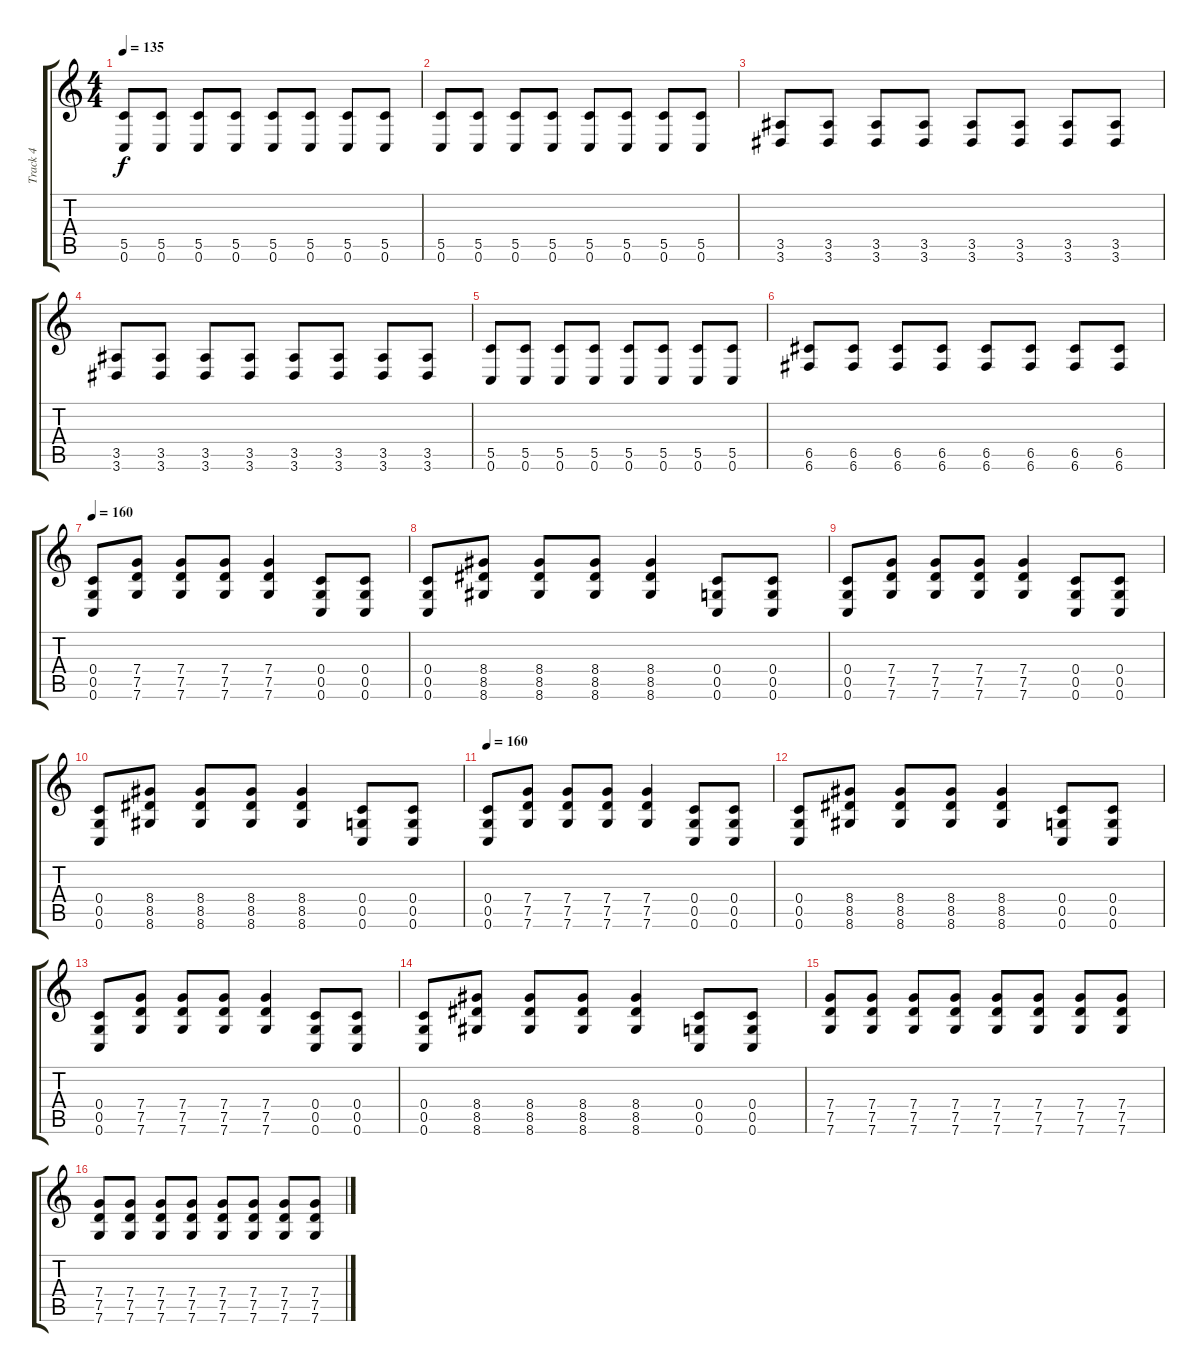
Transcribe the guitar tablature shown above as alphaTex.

\track ("Track 4" "Track 4") {instrument distortionguitar}
\staff {score tabs}
\tuning (D4 A3 F3 C3 G2 C2) {hide}
\ts (4 4)
\tempo 135
\clef g2
\ks c
(5.5 0.6).8{dy f} (5.5 0.6).8 (5.5 0.6).8 (5.5 0.6).8 (5.5 0.6).8 (5.5 0.6).8 (5.5 0.6).8 (5.5 0.6).8 |
(5.5 0.6).8 (5.5 0.6).8 (5.5 0.6).8 (5.5 0.6).8 (5.5 0.6).8 (5.5 0.6).8 (5.5 0.6).8 (5.5 0.6).8 |
(3.5 3.6).8 (3.5 3.6).8 (3.5 3.6).8 (3.5 3.6).8 (3.5 3.6).8 (3.5 3.6).8 (3.5 3.6).8 (3.5 3.6).8 |
(3.5 3.6).8 (3.5 3.6).8 (3.5 3.6).8 (3.5 3.6).8 (3.5 3.6).8 (3.5 3.6).8 (3.5 3.6).8 (3.5 3.6).8 |
(5.5 0.6).8 (5.5 0.6).8 (5.5 0.6).8 (5.5 0.6).8 (5.5 0.6).8 (5.5 0.6).8 (5.5 0.6).8 (5.5 0.6).8 |
(6.5 6.6).8 (6.5 6.6).8 (6.5 6.6).8 (6.5 6.6).8 (6.5 6.6).8 (6.5 6.6).8 (6.5 6.6).8 (6.5 6.6).8 |
\tempo 160
(0.4 0.5 0.6).8 (7.4 7.5 7.6).8 (7.4 7.5 7.6).8 (7.4 7.5 7.6).8 (7.4 7.5 7.6).4 (0.4 0.5 0.6).8 (0.4 0.5 0.6).8 |
(0.4 0.5 0.6).8 (8.4 8.5 8.6).8 (8.4 8.5 8.6).8 (8.4 8.5 8.6).8 (8.4 8.5 8.6).4 (0.4 0.5 0.6).8 (0.4 0.5 0.6).8 |
(0.4 0.5 0.6).8 (7.4 7.5 7.6).8 (7.4 7.5 7.6).8 (7.4 7.5 7.6).8 (7.4 7.5 7.6).4 (0.4 0.5 0.6).8 (0.4 0.5 0.6).8 |
(0.4 0.5 0.6).8 (8.4 8.5 8.6).8 (8.4 8.5 8.6).8 (8.4 8.5 8.6).8 (8.4 8.5 8.6).4 (0.4 0.5 0.6).8 (0.4 0.5 0.6).8 |
\tempo 160
(0.4 0.5 0.6).8 (7.4 7.5 7.6).8 (7.4 7.5 7.6).8 (7.4 7.5 7.6).8 (7.4 7.5 7.6).4 (0.4 0.5 0.6).8 (0.4 0.5 0.6).8 |
(0.4 0.5 0.6).8 (8.4 8.5 8.6).8 (8.4 8.5 8.6).8 (8.4 8.5 8.6).8 (8.4 8.5 8.6).4 (0.4 0.5 0.6).8 (0.4 0.5 0.6).8 |
(0.4 0.5 0.6).8 (7.4 7.5 7.6).8 (7.4 7.5 7.6).8 (7.4 7.5 7.6).8 (7.4 7.5 7.6).4 (0.4 0.5 0.6).8 (0.4 0.5 0.6).8 |
(0.4 0.5 0.6).8 (8.4 8.5 8.6).8 (8.4 8.5 8.6).8 (8.4 8.5 8.6).8 (8.4 8.5 8.6).4 (0.4 0.5 0.6).8 (0.4 0.5 0.6).8 |
(7.4 7.5 7.6).8 (7.4 7.5 7.6).8 (7.4 7.5 7.6).8 (7.4 7.5 7.6).8 (7.4 7.5 7.6).8 (7.4 7.5 7.6).8 (7.4 7.5 7.6).8 (7.4 7.5 7.6).8 |
(7.4 7.5 7.6).8 (7.4 7.5 7.6).8 (7.4 7.5 7.6).8 (7.4 7.5 7.6).8 (7.4 7.5 7.6).8 (7.4 7.5 7.6).8 (7.4 7.5 7.6).8 (7.4 7.5 7.6).8
